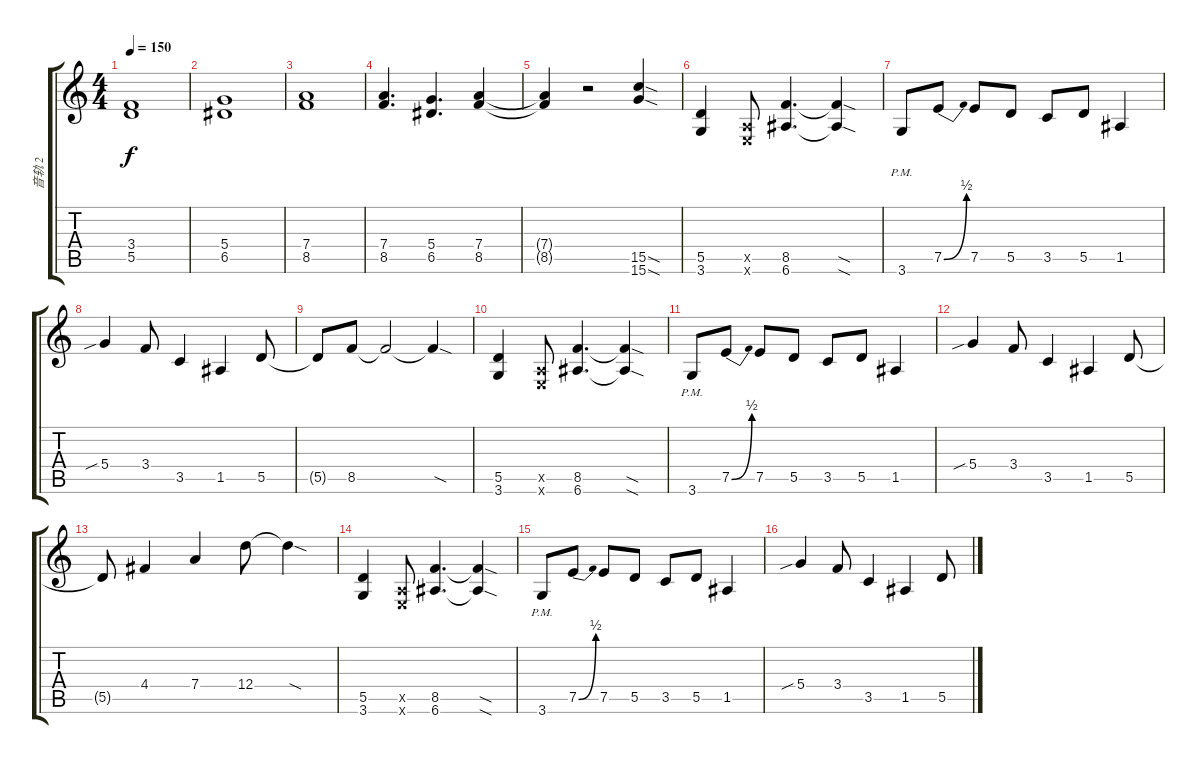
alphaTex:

\track ("音轨 2" "音轨 2") {instrument distortionguitar}
\staff {score tabs}
\tuning (E4 B3 G3 D3 A2 E2) {hide}
\ts (4 4)
\tempo 150
\clef g2
\ks c
(3.4 5.5).1{dy f} |
(5.4 6.5).1 |
(7.4 8.5).1 |
(7.4 8.5).4{d} (5.4 6.5).4{d} (7.4 8.5).4 |
(7.4{t} 8.5{t}).4 r.2 (15.5{sod} 15.6{sod}).4 |
(5.5 3.6).4 (0.5{x} 0.6{x}).8 (8.5 6.6).4{d} (8.5{sod t} 6.6{sod t}).4 |
3.6{pm}.8 7.5{be (bend 0 0 60 2)}.8 7.5.8 5.5.8 3.5.8 5.5.8 1.5.4 |
5.4{sib}.4 3.4.8 3.5.4 1.5.4 5.5.8 |
5.5{t}.8 8.5.8 8.5{t}.2 8.5{sod t}.4 |
(5.5 3.6).4 (0.5{x} 0.6{x}).8 (8.5 6.6).4{d} (8.5{sod t} 6.6{sod t}).4 |
3.6{pm}.8 7.5{be (bend 0 0 60 2)}.8 7.5.8 5.5.8 3.5.8 5.5.8 1.5.4 |
5.4{sib}.4 3.4.8 3.5.4 1.5.4 5.5.8 |
5.5{t}.8 4.4.4 7.4.4 12.4.8 12.4{sod t}.4 |
(5.5 3.6).4 (0.5{x} 0.6{x}).8 (8.5 6.6).4{d} (8.5{sod t} 6.6{sod t}).4 |
3.6{pm}.8 7.5{be (bend 0 0 60 2)}.8 7.5.8 5.5.8 3.5.8 5.5.8 1.5.4 |
5.4{sib}.4 3.4.8 3.5.4 1.5.4 5.5.8
